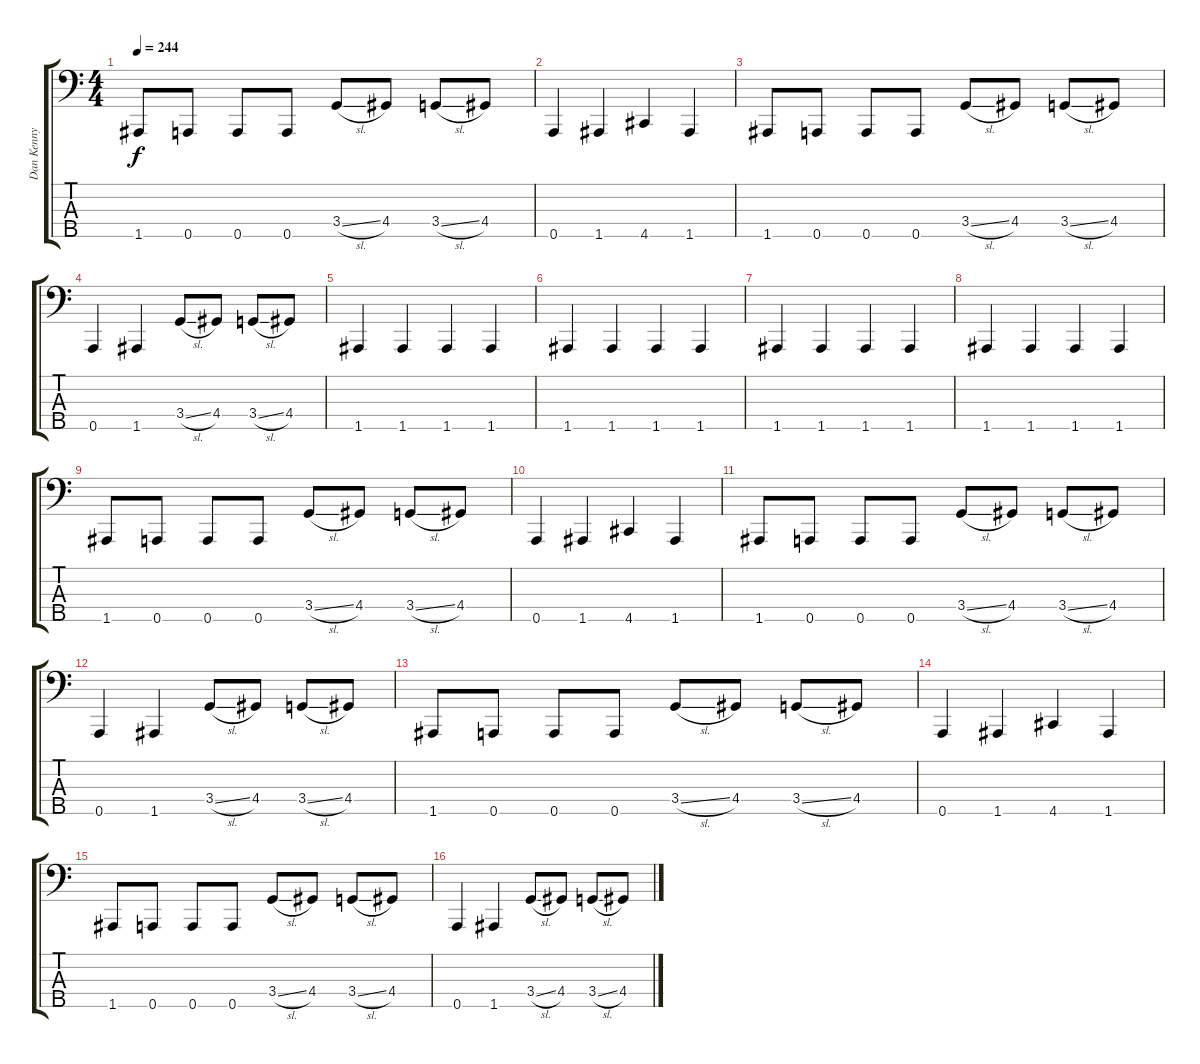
\track ("Dan Kenny" "Dan Kenny") {instrument electricbasspick}
\staff {score tabs}
\tuning (G2 D2 A1 E1 A0) {hide}
\ts (4 4)
\tempo 244
\clef f4
\ks c
1.5.8{dy f} 0.5.8 0.5.8 0.5.8 3.4{sl}.8 4.4.8 3.4{sl}.8 4.4.8 |
0.5.4 1.5.4 4.5.4 1.5.4 |
1.5.8 0.5.8 0.5.8 0.5.8 3.4{sl}.8 4.4.8 3.4{sl}.8 4.4.8 |
0.5.4 1.5.4 3.4{sl}.8 4.4.8 3.4{sl}.8 4.4.8 |
1.5.4 1.5.4 1.5.4 1.5.4 |
1.5.4 1.5.4 1.5.4 1.5.4 |
1.5.4 1.5.4 1.5.4 1.5.4 |
1.5.4 1.5.4 1.5.4 1.5.4 |
1.5.8 0.5.8 0.5.8 0.5.8 3.4{sl}.8 4.4.8 3.4{sl}.8 4.4.8 |
0.5.4 1.5.4 4.5.4 1.5.4 |
1.5.8 0.5.8 0.5.8 0.5.8 3.4{sl}.8 4.4.8 3.4{sl}.8 4.4.8 |
0.5.4 1.5.4 3.4{sl}.8 4.4.8 3.4{sl}.8 4.4.8 |
1.5.8 0.5.8 0.5.8 0.5.8 3.4{sl}.8 4.4.8 3.4{sl}.8 4.4.8 |
0.5.4 1.5.4 4.5.4 1.5.4 |
1.5.8 0.5.8 0.5.8 0.5.8 3.4{sl}.8 4.4.8 3.4{sl}.8 4.4.8 |
0.5.4 1.5.4 3.4{sl}.8 4.4.8 3.4{sl}.8 4.4.8
